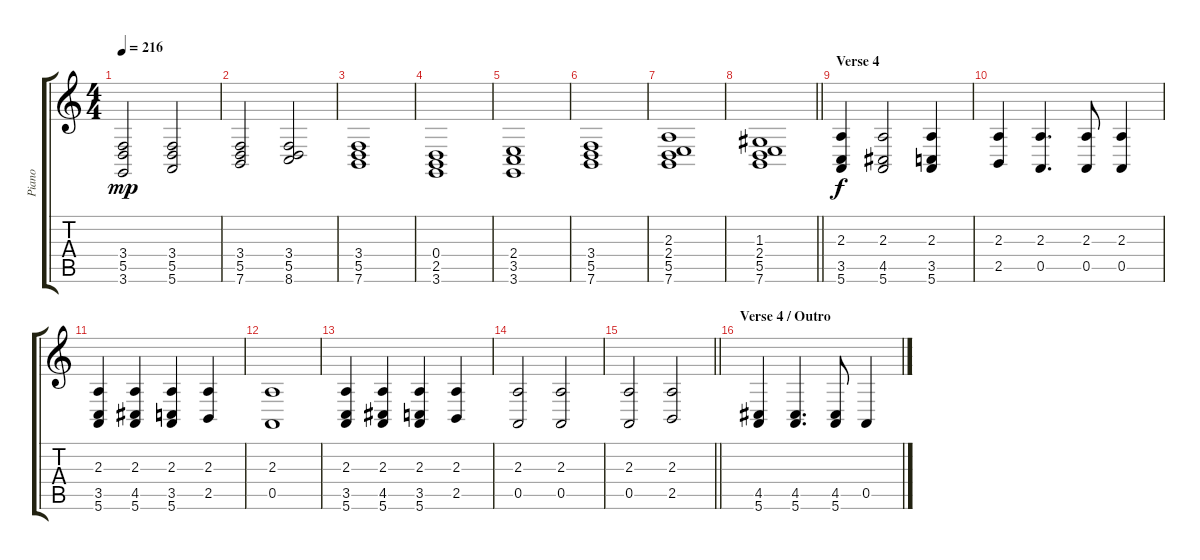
\track ("Piano" "Piano") {instrument acousticgrandpiano}
\staff {score tabs}
\tuning (E4 B3 G3 D3 A2 E2) {hide}
\ts (4 4)
\tempo 216
\clef g2
\ks c
(3.4 5.5 3.6).2{dy mp} (3.4 5.5 5.6).2 |
(3.4 5.5 7.6).2 (3.4 5.5 8.6).2 |
(3.4 5.5 7.6).1 |
(0.4 2.5 3.6).1 |
(2.4 3.5 3.6).1 |
(3.4 5.5 7.6).1 |
(2.3 2.4 5.5 7.6).1 |
\barLineRight lightlight
(1.3 2.4 5.5 7.6).1 |
\section ("" "Verse 4")
(2.3 3.5 5.6).4{dy f} (2.3 4.5 5.6).2 (2.3 3.5 5.6).4 |
(2.3 2.5).4 (2.3 0.5).4{d} (2.3 0.5).8 (2.3 0.5).4 |
(2.3 3.5 5.6).4 (2.3 4.5 5.6).4 (2.3 3.5 5.6).4 (2.3 2.5).4 |
(2.3 0.5).1 |
(2.3 3.5 5.6).4 (2.3 4.5 5.6).4 (2.3 3.5 5.6).4 (2.3 2.5).4 |
(2.3 0.5).2 (2.3 0.5).2 |
\barLineRight lightlight
(2.3 0.5).2 (2.3 2.5).2 |
\section ("" "Verse 4 / Outro")
(4.5 5.6).4 (4.5 5.6).4{d} (4.5 5.6).8 0.5.4
